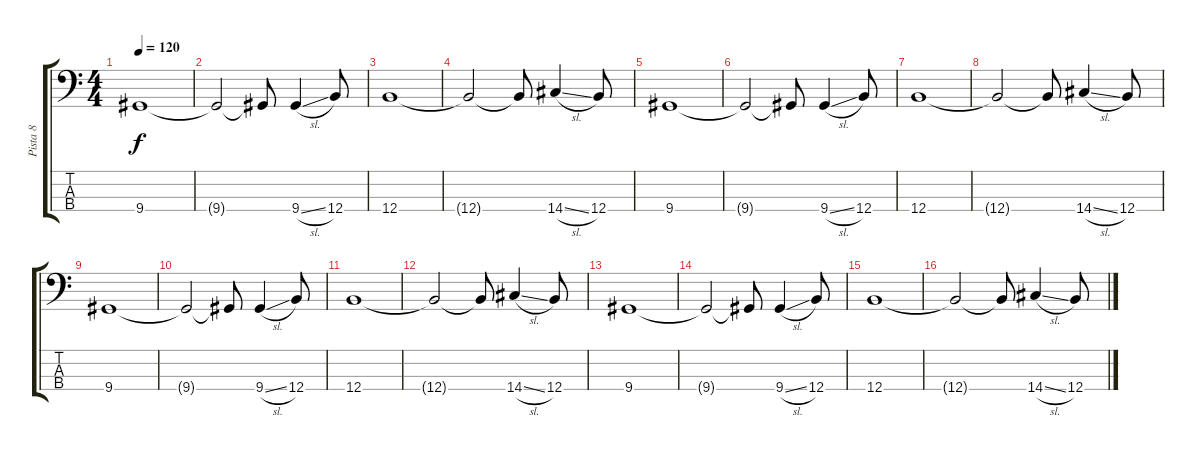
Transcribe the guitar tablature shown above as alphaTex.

\track ("Pista 8" "Pista 8") {instrument electricbassfinger}
\staff {score tabs}
\tuning (E2 B1 Gb1 B0) {hide}
\ts (4 4)
\tempo 120
\clef f4
\ks c
9.4.1{dy f} |
9.4{t}.2 9.4{t}.8 9.4{sl}.4 12.4.8 |
12.4.1 |
12.4{t}.2 12.4{t}.8 14.4{sl}.4 12.4.8 |
9.4.1 |
9.4{t}.2 9.4{t}.8 9.4{sl}.4 12.4.8 |
12.4.1 |
12.4{t}.2 12.4{t}.8 14.4{sl}.4 12.4.8 |
9.4.1 |
9.4{t}.2 9.4{t}.8 9.4{sl}.4 12.4.8 |
12.4.1 |
12.4{t}.2 12.4{t}.8 14.4{sl}.4 12.4.8 |
9.4.1 |
9.4{t}.2 9.4{t}.8 9.4{sl}.4 12.4.8 |
12.4.1 |
12.4{t}.2 12.4{t}.8 14.4{sl}.4 12.4.8
